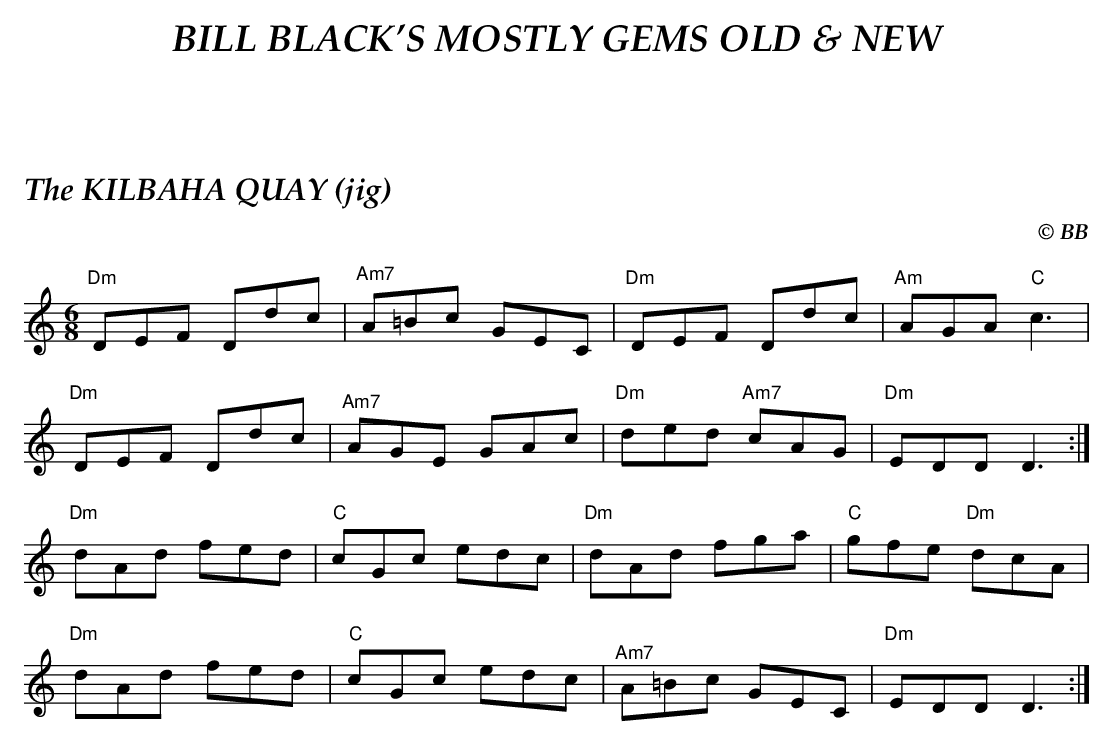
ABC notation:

X:1
T:KILBAHA QUAY (jig), The
C:© BB
L:1/8
M:6/8
Q:1/4=160
K:Ddor
"Dm"DEF Ddc|"^Am7"A=Bc GEC|"Dm"DEF Ddc|"Am"AGA "C"c3 |
"Dm"DEF Ddc|"^Am7"AGE GAc|"Dm"ded "Am7"cAG|"Dm"EDD D3 :|
"Dm"dAd fed|"C"cGc edc|"Dm"dAd fga|"C"gfe "Dm"dcA |
"Dm"dAd fed|"C"cGc edc|"^Am7"A=Bc GEC|"Dm"EDD D3 :|
